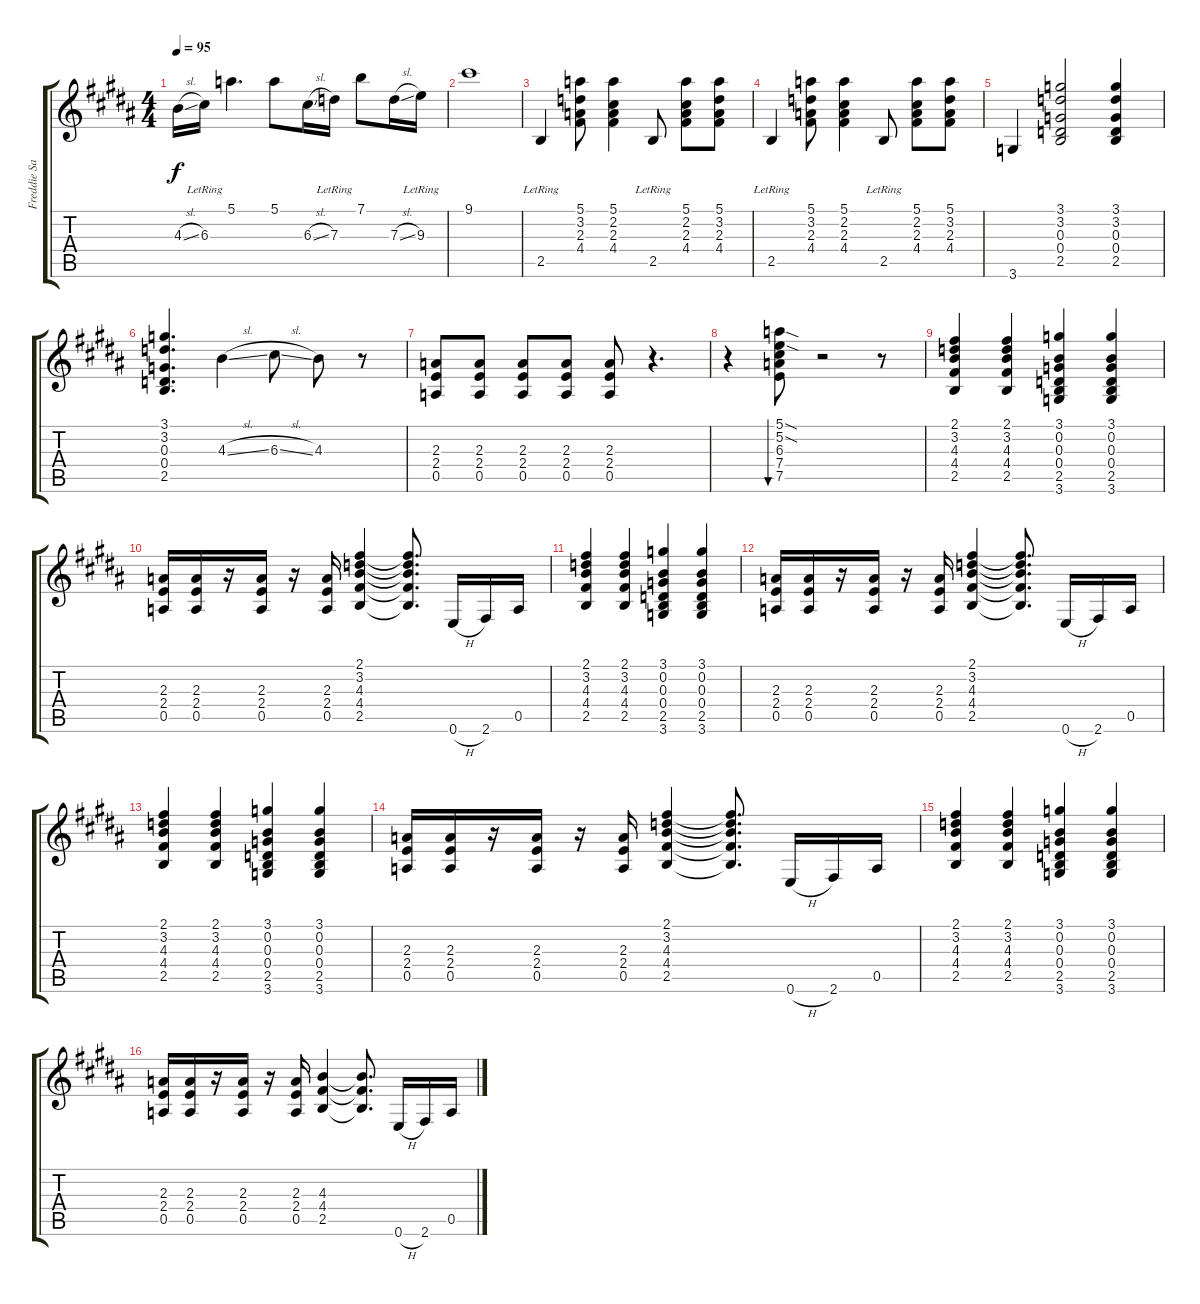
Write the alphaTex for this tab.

\track ("Freddie Salem Guitar" "Freddie Sa") {instrument overdrivenguitar}
\staff {score tabs}
\tuning (E4 B3 G3 D3 A2 E2) {hide}
\ts (4 4)
\tempo 95
\clef g2
\ks g#minor
4.3{sl}.16{dy f volume 11} 6.3{lr}.16 5.1.4{d} 5.1.8 6.3{sl}.16 7.3{lr}.16 7.1.8 7.3{sl}.16 9.3{lr}.16 |
9.1.1 |
2.5{lr}.4{volume 10} (5.1 3.2 2.3 4.4).8 (5.1 2.2 2.3 4.4).4 2.5{lr}.8 (5.1 2.2 2.3 4.4).8 (5.1 3.2 2.3 4.4).8 |
2.5{lr}.4 (5.1 3.2 2.3 4.4).8 (5.1 2.2 2.3 4.4).4 2.5{lr}.8 (5.1 2.2 2.3 4.4).8 (5.1 3.2 2.3 4.4).8 |
3.6.4 (3.1 3.2 0.3 0.4 2.5).2 (3.1 3.2 0.3 0.4 2.5).4 |
(3.1 3.2 0.3 0.4 2.5).4{d} 4.3{sl}.4{instrument overdrivenguitar} 6.3{sl}.8 4.3.8 r.8 |
(2.3 2.4 0.5).8 (2.3 2.4 0.5).8 (2.3 2.4 0.5).8 (2.3 2.4 0.5).8 (2.3 2.4 0.5).8 r.4{d} |
r.4 (5.1{sod} 5.2{sod} 6.3 7.4 7.5).8{bu 30} r.2 r.8 |
(2.1 3.2 4.3 4.4 2.5).4 (2.1 3.2 4.3 4.4 2.5).4 (3.1 0.2 0.3 0.4 2.5 3.6).4 (3.1 0.2 0.3 0.4 2.5 3.6).4 |
(2.3 2.4 0.5).16 (2.3 2.4 0.5).16 r.16 (2.3 2.4 0.5).16 r.16 (2.3 2.4 0.5).16 (2.1 3.2 4.3 4.4 2.5).4 (2.1{t} 3.2{t} 4.3{t} 4.4{t} 2.5{t}).8{d} 0.6{h}.16 2.6.16 0.5.16 |
(2.1 3.2 4.3 4.4 2.5).4 (2.1 3.2 4.3 4.4 2.5).4 (3.1 0.2 0.3 0.4 2.5 3.6).4 (3.1 0.2 0.3 0.4 2.5 3.6).4 |
(2.3 2.4 0.5).16 (2.3 2.4 0.5).16 r.16 (2.3 2.4 0.5).16 r.16 (2.3 2.4 0.5).16 (2.1 3.2 4.3 4.4 2.5).4 (2.1{t} 3.2{t} 4.3{t} 4.4{t} 2.5{t}).8{d} 0.6{h}.16 2.6.16 0.5.16 |
(2.1 3.2 4.3 4.4 2.5).4 (2.1 3.2 4.3 4.4 2.5).4 (3.1 0.2 0.3 0.4 2.5 3.6).4 (3.1 0.2 0.3 0.4 2.5 3.6).4 |
(2.3 2.4 0.5).16 (2.3 2.4 0.5).16 r.16 (2.3 2.4 0.5).16 r.16 (2.3 2.4 0.5).16 (2.1 3.2 4.3 4.4 2.5).4 (2.1{t} 3.2{t} 4.3{t} 4.4{t} 2.5{t}).8{d} 0.6{h}.16 2.6.16 0.5.16 |
(2.1 3.2 4.3 4.4 2.5).4 (2.1 3.2 4.3 4.4 2.5).4 (3.1 0.2 0.3 0.4 2.5 3.6).4 (3.1 0.2 0.3 0.4 2.5 3.6).4 |
(2.3 2.4 0.5).16 (2.3 2.4 0.5).16 r.16 (2.3 2.4 0.5).16 r.16 (2.3 2.4 0.5).16 (4.3 4.4 2.5).4 (4.3{t} 4.4{t} 2.5{t}).8{d} 0.6{h}.16{volume 11 balance 1} 2.6.16 0.5.16
